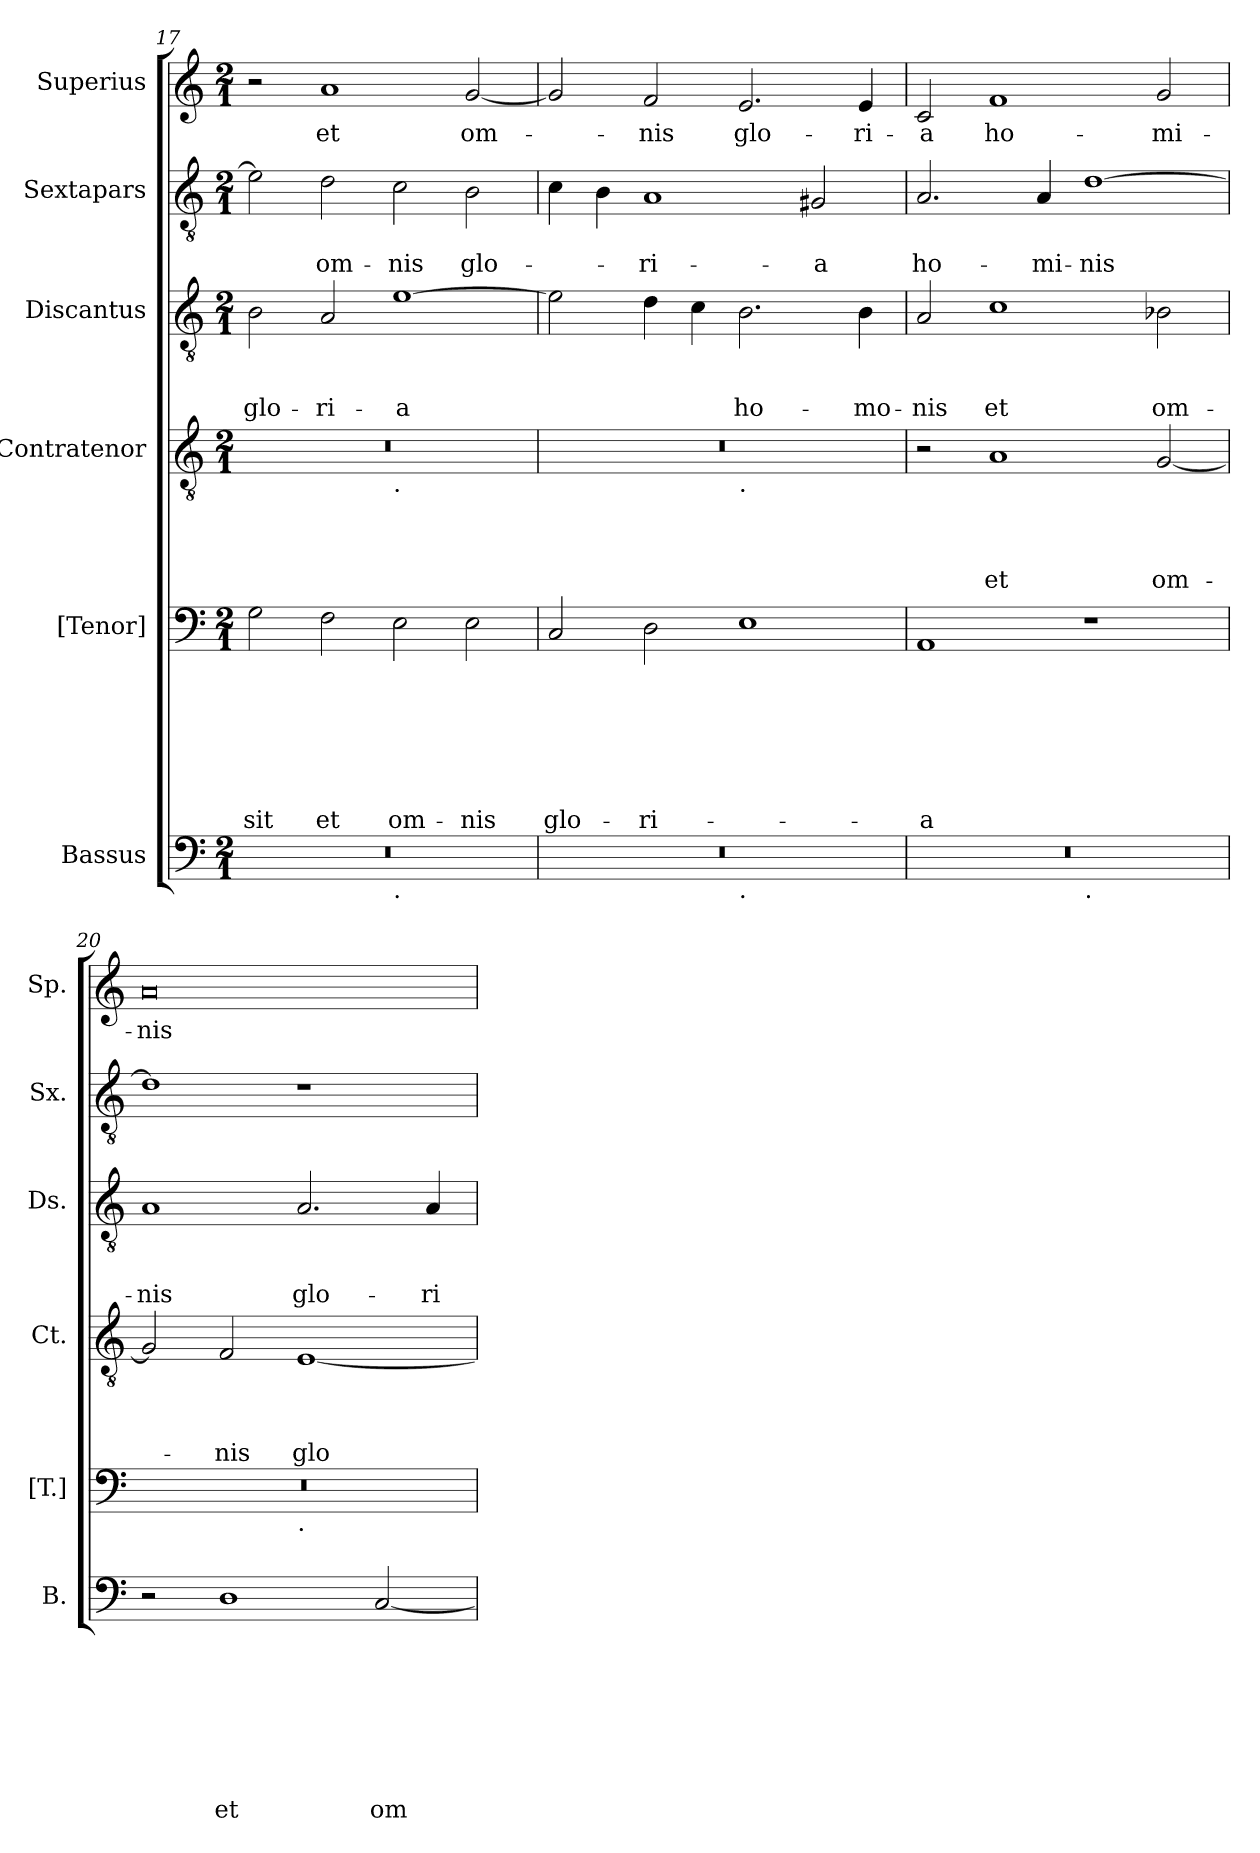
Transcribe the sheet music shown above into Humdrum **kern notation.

**kern	**text	**text	**text	**text	**text	**text	**text	**text	**kern	**text	**text	**text	**text	**text	**text	**text	**kern	**text	**text	**text	**text	**kern	**text	**text	**text	**kern	**text	**text	**kern	**text
*part6	*part6	*part6	*part6	*part6	*part6	*part6	*part6	*part6	*part5	*part5	*part5	*part5	*part5	*part5	*part5	*part5	*part4	*part4	*part4	*part4	*part4	*part3	*part3	*part3	*part3	*part2	*part2	*part2	*part1	*part1
*staff6	*staff6	*staff6	*staff6	*staff6	*staff6	*staff6	*staff6	*staff6	*staff5	*staff5	*staff5	*staff5	*staff5	*staff5	*staff5	*staff5	*staff4	*staff4	*staff4	*staff4	*staff4	*staff3	*staff3	*staff3	*staff3	*staff2	*staff2	*staff2	*staff1	*staff1
*I"Bassus	*	*	*	*	*	*	*	*	*I"[Tenor]	*	*	*	*	*	*	*	*I"Contratenor	*	*	*	*	*I"Discantus	*	*	*	*I"Sextapars	*	*	*I"Superius	*
*I'B.	*	*	*	*	*	*	*	*	*I'[T.]	*	*	*	*	*	*	*	*I'Ct.	*	*	*	*	*I'Ds.	*	*	*	*I'Sx.	*	*	*I'Sp.	*
*clefF4	*	*	*	*	*	*	*	*	*clefF4	*	*	*	*	*	*	*	*clefGv2	*	*	*	*	*clefGv2	*	*	*	*clefGv2	*	*	*clefG2	*
*k[]	*	*	*	*	*	*	*	*	*k[]	*	*	*	*	*	*	*	*k[]	*	*	*	*	*k[]	*	*	*	*k[]	*	*	*k[]	*
*C:	*	*	*	*	*	*	*	*	*C:	*	*	*	*	*	*	*	*C:	*	*	*	*	*C:	*	*	*	*C:	*	*	*C:	*
*M2/1	*	*	*	*	*	*	*	*	*M2/1	*	*	*	*	*	*	*	*M2/1	*	*	*	*	*M2/1	*	*	*	*M2/1	*	*	*M2/1	*
=17	=17	=17	=17	=17	=17	=17	=17	=17	=17	=17	=17	=17	=17	=17	=17	=17	=17	=17	=17	=17	=17	=17	=17	=17	=17	=17	=17	=17	=17	=17
!	!	!	!	!	!	!	!	!	!	!	!	!	!	!	!	!LO:LY:b	!	!	!	!	!	!	!	!	!LO:LY:b	!	!	!	!	!
*^	*	*	*	*	*	*	*	*	*	*	*	*	*	*	*	*	*^	*	*	*	*	*	*	*	*	*	*	*	*	*
0r	1ryy	.	.	.	.	.	.	.	.	2G\	.	.	.	.	.	.	sit	0r	1ryy	.	.	.	.	2B\	.	.	glo-	2e\]	.	.	2r	.
!	!	!	!	!	!	!	!	!	!	!	!	!	!	!	!	!	!LO:LY:b	!	!	!	!	!	!	!	!	!	!LO:LY:b	!	!	!LO:LY:b	!	!LO:LY:b
.	.	.	.	.	.	.	.	.	.	2F\	.	.	.	.	.	.	et	.	.	.	.	.	.	2A/	.	.	-ri-	2d\	.	om-	1a	et
!	!	!	!	!	!	!	!	!	!	!	!	!	!	!	!	!	!	!	!LO:TX:b:t=.	!	!	!	!	!	!	!	!	!	!	!	!	!
!	!LO:TX:b:t=.	!	!	!	!	!	!	!	!	!	!	!	!	!	!	!	!	!	!	!	!	!	!	!	!	!	!	!	!	!	!	!
!	!	!	!	!	!	!	!	!	!	!	!	!	!	!	!	!	!LO:LY:b	!	!	!	!	!	!	!	!	!	!LO:LY:b:rj	!	!	!LO:LY:b	!	!
.	1ryy	.	.	.	.	.	.	.	.	2E\	.	.	.	.	.	.	om-	.	1ryy	.	.	.	.	[>1e	.	.	-a	2c\	.	-nis	.	.
!	!	!	!	!	!	!	!	!	!	!	!	!	!	!	!	!	!LO:LY:b	!	!	!	!	!	!	!	!	!	!	!	!	!LO:LY:b	!	!LO:LY:b
.	.	.	.	.	.	.	.	.	.	2E\	.	.	.	.	.	.	-nis	.	.	.	.	.	.	.	.	.	.	2B\	.	glo-	[<2g/	om-
=18	=18	=18	=18	=18	=18	=18	=18	=18	=18	=18	=18	=18	=18	=18	=18	=18	=18	=18	=18	=18	=18	=18	=18	=18	=18	=18	=18	=18	=18	=18	=18	=18
!	!	!	!	!	!	!	!	!	!	!	!	!	!	!	!	!	!LO:LY:b	!	!	!	!	!	!	!	!	!	!	!	!	!	!	!
0r	1ryy	.	.	.	.	.	.	.	.	2C/	.	.	.	.	.	.	glo-	0r	1ryy	.	.	.	.	2e\]	.	.	.	4c\	.	.	2g/]	.
.	.	.	.	.	.	.	.	.	.	.	.	.	.	.	.	.	.	.	.	.	.	.	.	.	.	.	.	4B\	.	.	.	.
!	!	!	!	!	!	!	!	!	!	!	!	!	!	!	!	!	!LO:LY:b	!	!	!	!	!	!	!	!	!	!	!	!	!LO:LY:b	!	!LO:LY:b
.	.	.	.	.	.	.	.	.	.	2D\	.	.	.	.	.	.	-ri-	.	.	.	.	.	.	4d\	.	.	.	1A	.	-ri-	2f/	-nis
.	.	.	.	.	.	.	.	.	.	.	.	.	.	.	.	.	.	.	.	.	.	.	.	4c\	.	.	.	.	.	.	.	.
!	!	!	!	!	!	!	!	!	!	!	!	!	!	!	!	!	!	!	!LO:TX:b:t=.	!	!	!	!	!	!	!	!	!	!	!	!	!
!	!LO:TX:b:t=.	!	!	!	!	!	!	!	!	!	!	!	!	!	!	!	!	!	!	!	!	!	!	!	!	!	!	!	!	!	!	!
!	!	!	!	!	!	!	!	!	!	!	!	!	!	!	!	!	!	!	!	!	!	!	!	!	!	!	!LO:LY:b	!	!	!	!	!LO:LY:b
.	1ryy	.	.	.	.	.	.	.	.	1E	.	.	.	.	.	.	.	.	1ryy	.	.	.	.	2.B\	.	.	ho-	.	.	.	2.e/	glo-
!	!	!	!	!	!	!	!	!	!	!	!	!	!	!	!	!	!	!	!	!	!	!	!	!	!	!	!	!	!	!LO:LY:b	!	!
.	.	.	.	.	.	.	.	.	.	.	.	.	.	.	.	.	.	.	.	.	.	.	.	.	.	.	.	2G#X/	.	-a	.	.
!	!	!	!	!	!	!	!	!	!	!	!	!	!	!	!	!	!	!	!	!	!	!	!	!	!	!	!LO:LY:b	!	!	!	!	!LO:LY:b
.	.	.	.	.	.	.	.	.	.	.	.	.	.	.	.	.	.	.	.	.	.	.	.	4B\	.	.	-mo-	.	.	.	4e/	-ri-
!!LO:PB:g=z
=19	=19	=19	=19	=19	=19	=19	=19	=19	=19	=19	=19	=19	=19	=19	=19	=19	=19	=19	=19	=19	=19	=19	=19	=19	=19	=19	=19	=19	=19	=19	=19	=19
!	!	!	!	!	!	!	!	!	!	!	!	!	!	!	!	!	!LO:LY:b:rj	!	!	!	!	!	!	!	!	!	!LO:LY:b	!	!	!LO:LY:b	!	!LO:LY:b
*	*	*	*	*	*	*	*	*	*	*	*	*	*	*	*	*	*	*v	*v	*	*	*	*	*	*	*	*	*	*	*	*	*
0r	1ryy	.	.	.	.	.	.	.	.	1AA	.	.	.	.	.	.	-a	2r	.	.	.	.	2A/	.	.	-nis	2.A/	.	ho-	2c/	-a
!	!	!	!	!	!	!	!	!	!	!	!	!	!	!	!	!	!	!	!	!	!	!LO:LY:b	!	!	!	!LO:LY:b	!	!	!	!	!LO:LY:b
.	.	.	.	.	.	.	.	.	.	.	.	.	.	.	.	.	.	1A	.	.	.	et	1c	.	.	et	.	.	.	1f	ho-
!	!	!	!	!	!	!	!	!	!	!	!	!	!	!	!	!	!	!	!	!	!	!	!	!	!	!	!	!	!LO:LY:b	!	!
.	.	.	.	.	.	.	.	.	.	.	.	.	.	.	.	.	.	.	.	.	.	.	.	.	.	.	4A/	.	-mi-	.	.
!	!LO:TX:b:t=.	!	!	!	!	!	!	!	!	!	!	!	!	!	!	!	!	!	!	!	!	!	!	!	!	!	!	!	!	!	!
!	!	!	!	!	!	!	!	!	!	!	!	!	!	!	!	!	!	!	!	!	!	!	!	!	!	!	!	!	!LO:LY:b	!	!
.	1ryy	.	.	.	.	.	.	.	.	1r	.	.	.	.	.	.	.	.	.	.	.	.	.	.	.	.	[>1d	.	-nis	.	.
!	!	!	!	!	!	!	!	!	!	!	!	!	!	!	!	!	!	!	!	!	!	!LO:LY:b	!	!	!	!LO:LY:b	!	!	!	!	!LO:LY:b
.	.	.	.	.	.	.	.	.	.	.	.	.	.	.	.	.	.	[<2G/	.	.	.	om-	2B-X\	.	.	om-	.	.	.	2g/	-mi-
=20	=20	=20	=20	=20	=20	=20	=20	=20	=20	=20	=20	=20	=20	=20	=20	=20	=20	=20	=20	=20	=20	=20	=20	=20	=20	=20	=20	=20	=20	=20	=20
!	!	!	!	!	!	!	!	!	!	!	!	!	!	!	!	!	!	!	!	!	!	!	!	!	!	!LO:LY:b	!	!	!	!	!LO:LY:b
*v	*v	*	*	*	*	*	*	*	*	*^	*	*	*	*	*	*	*	*	*	*	*	*	*	*	*	*	*	*	*	*	*
2r	.	.	.	.	.	.	.	.	0r	1ryy	.	.	.	.	.	.	.	2G/]	.	.	.	.	1A	.	.	-nis	1d]	.	.	0a	-nis
!	!	!	!	!	!	!	!	!LO:LY:b	!	!	!	!	!	!	!	!	!	!	!	!	!	!LO:LY:b	!	!	!	!	!	!	!	!	!
1D	.	.	.	.	.	.	.	et	.	.	.	.	.	.	.	.	.	2F/	.	.	.	-nis	.	.	.	.	.	.	.	.	.
!	!	!	!	!	!	!	!	!	!	!LO:TX:b:t=.	!	!	!	!	!	!	!	!	!	!	!	!	!	!	!	!	!	!	!	!	!
!	!	!	!	!	!	!	!	!	!	!	!	!	!	!	!	!	!	!	!	!	!	!LO:LY:b	!	!	!	!LO:LY:b	!	!	!	!	!
.	.	.	.	.	.	.	.	.	.	1ryy	.	.	.	.	.	.	.	[<1E	.	.	.	glo-	2.A/	.	.	glo-	1r	.	.	.	.
!	!	!	!	!	!	!	!	!LO:LY:b	!	!	!	!	!	!	!	!	!	!	!	!	!	!	!	!	!	!	!	!	!	!	!
[<2C/	.	.	.	.	.	.	.	om-	.	.	.	.	.	.	.	.	.	.	.	.	.	.	.	.	.	.	.	.	.	.	.
!	!	!	!	!	!	!	!	!	!	!	!	!	!	!	!	!	!	!	!	!	!	!	!	!	!	!LO:LY:b	!	!	!	!	!
.	.	.	.	.	.	.	.	.	.	.	.	.	.	.	.	.	.	.	.	.	.	.	4A/	.	.	-ri-	.	.	.	.	.
*	*	*	*	*	*	*	*	*	*v	*v	*	*	*	*	*	*	*	*	*	*	*	*	*	*	*	*	*	*	*	*	*
=	=	=	=	=	=	=	=	=	=	=	=	=	=	=	=	=	=	=	=	=	=	=	=	=	=	=	=	=	=	=
*-	*-	*-	*-	*-	*-	*-	*-	*-	*-	*-	*-	*-	*-	*-	*-	*-	*-	*-	*-	*-	*-	*-	*-	*-	*-	*-	*-	*-	*-	*-
